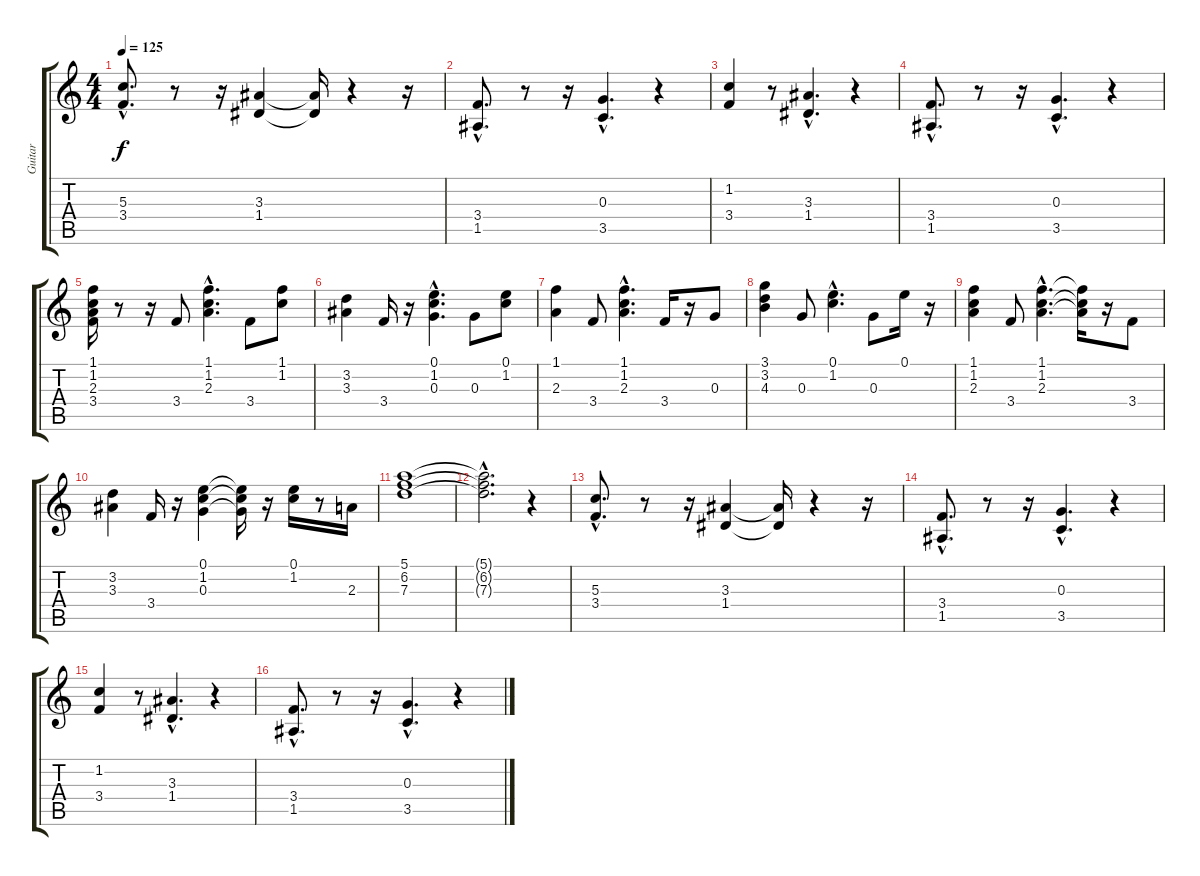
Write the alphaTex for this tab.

\track ("Guitar" "Guitar") {instrument electricguitarclean}
\staff {score tabs}
\tuning (E4 B3 G3 D3 A2 E2) {hide}
\ts (4 4)
\tempo 125
\clef g2
\ks c
(5.3{hac} 3.4{hac}).8{d dy f} r.8 r.16 (3.3 1.4).4 (3.3{t} 1.4{t}).16 r.4 r.16 |
(3.4{hac} 1.5{hac}).8{d} r.8 r.16 (0.3{hac} 3.5{hac}).4{d} r.4 |
(1.2 3.4).4 r.8 (3.3{hac} 1.4{hac}).4{d} r.4 |
(3.4{hac} 1.5{hac}).8{d} r.8 r.16 (0.3{hac} 3.5{hac}).4{d} r.4 |
(1.1 1.2 2.3 3.4).16 r.8 r.16 3.4.8 (1.1{hac} 1.2{hac} 2.3{hac}).4{d} 3.4.8 (1.1 1.2).8 |
(3.2 3.3).4 3.4.16 r.16 (0.1{hac} 1.2{hac} 0.3{hac}).4{d} 0.3.8 (0.1 1.2).8 |
(1.1 2.3).4 3.4.8 (1.1{hac} 1.2{hac} 2.3{hac}).4{d} 3.4.16 r.16 0.3.8 |
(3.1 3.2 4.3).4 0.3.8 (0.1{hac} 1.2{hac}).4{d} 0.3.8 0.1.16 r.16 |
(1.1 1.2 2.3).4 3.4.8 (1.1{hac} 1.2{hac} 2.3{hac}).4{d} (1.1{t} 1.2{t} 2.3{t}).16 r.16 3.4.8 |
(3.2 3.3).4 3.4.16 r.16 (0.1 1.2 0.3).4 (0.1{t} 1.2{t} 0.3{t}).16 r.16 (0.1 1.2).16 r.8 2.3.16 |
(5.1 6.2 7.3).1 |
(5.1{hac t} 6.2{hac t} 7.3{hac t}).2{d} r.4 |
(5.3{hac} 3.4{hac}).8{d} r.8 r.16 (3.3 1.4).4 (3.3{t} 1.4{t}).16 r.4 r.16 |
(3.4{hac} 1.5{hac}).8{d} r.8 r.16 (0.3{hac} 3.5{hac}).4{d} r.4 |
(1.2 3.4).4 r.8 (3.3{hac} 1.4{hac}).4{d} r.4 |
(3.4{hac} 1.5{hac}).8{d} r.8 r.16 (0.3{hac} 3.5{hac}).4{d} r.4
